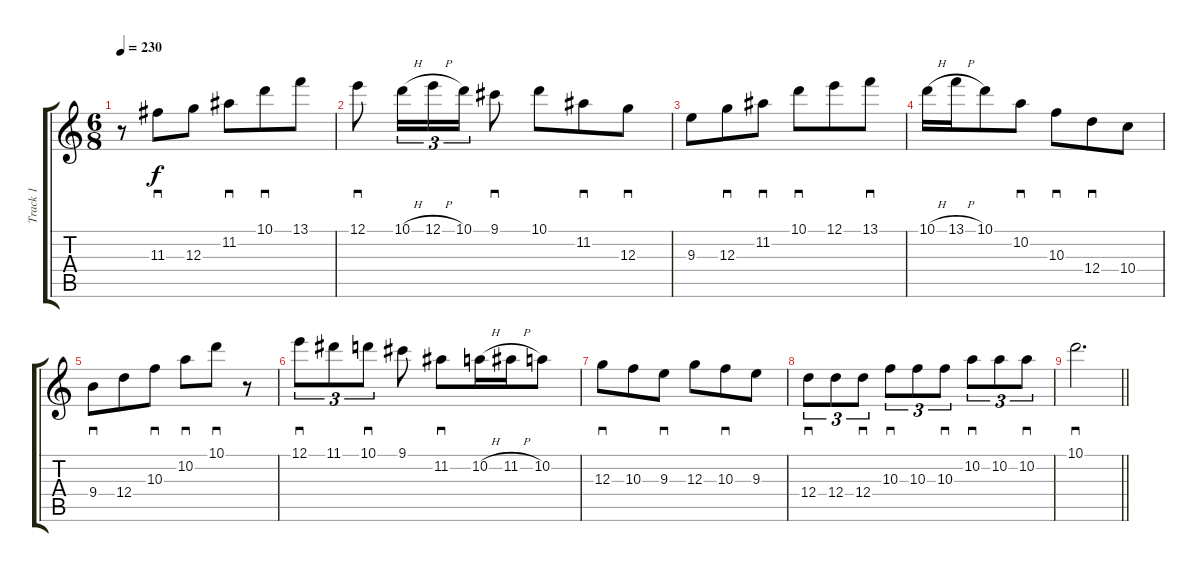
\track ("Track 1" "Track 1") {instrument acousticguitarnylon}
\staff {score tabs}
\tuning (E4 B3 G3 D3 A2 E2) {hide}
\ts (6 8)
\tempo 230
\clef g2
\ks c
r.8{dy f} 11.3.8{sd} 12.3.8 11.2.8{sd} 10.1.8{sd} 13.1.8 |
12.1.8{sd} 10.1{h}.16{tu (3 2)} 12.1{h}.16{tu (3 2)} 10.1.16{tu (3 2)} 9.1.8{sd} 10.1.8 11.2.8{sd} 12.3.8{sd} |
9.3.8 12.3.8{sd} 11.2.8{sd} 10.1.8{sd} 12.1.8 13.1.8{sd} |
10.1{h}.16 13.1{h}.16 10.1.8 10.2.8{sd} 10.3.8{sd} 12.4.8{sd} 10.4.8 |
9.4.8{sd} 12.4.8 10.3.8{sd} 10.2.8{sd} 10.1.8{sd} r.8 |
12.1.8{sd tu (3 2)} 11.1.8{tu (3 2)} 10.1.8{sd tu (3 2)} 9.1.8 11.2.8{sd} 10.2{h}.16 11.2{h}.16 10.2.8 |
12.3.8{sd} 10.3.8 9.3.8{sd} 12.3.8 10.3.8{sd} 9.3.8 |
12.4.8{sd tu (3 2)} 12.4.8{tu (3 2)} 12.4.8{sd tu (3 2)} 10.3.8{sd tu (3 2)} 10.3.8{tu (3 2)} 10.3.8{sd tu (3 2)} 10.2.8{sd tu (3 2)} 10.2.8{tu (3 2)} 10.2.8{sd tu (3 2)} |
\barLineRight lightlight
10.1.2{d sd}
